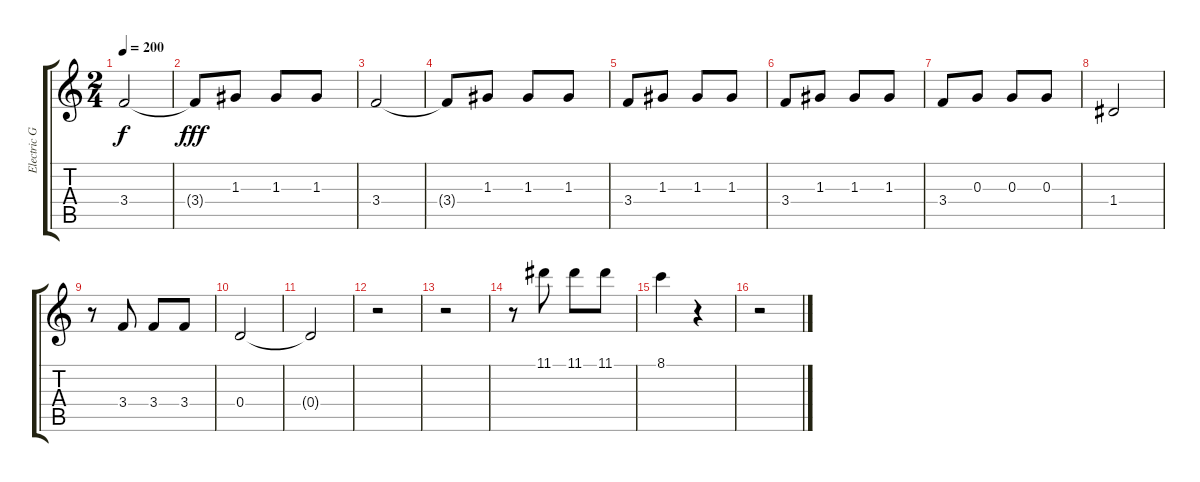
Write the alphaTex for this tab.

\track ("Electric Guitar 3" "Electric G") {instrument distortionguitar}
\staff {score tabs}
\tuning (E4 B3 G3 D3 A2 E2) {hide}
\ts (2 4)
\tempo 200
\clef g2
\ks c
3.4{t}.2{dy f} |
3.4{t}.8{dy fff} 1.3.8 1.3.8 1.3.8 |
3.4.2 |
3.4{t}.8 1.3.8 1.3.8 1.3.8 |
3.4.8 1.3.8 1.3.8 1.3.8 |
3.4.8 1.3.8 1.3.8 1.3.8 |
3.4.8 0.3.8 0.3.8 0.3.8 |
1.4.2 |
r.8 3.4.8 3.4.8 3.4.8 |
0.4.2 |
0.4{t}.2 |
r.2 |
r.2 |
r.8 11.1.8 11.1.8 11.1.8 |
8.1.4 r.4 |
r.2
